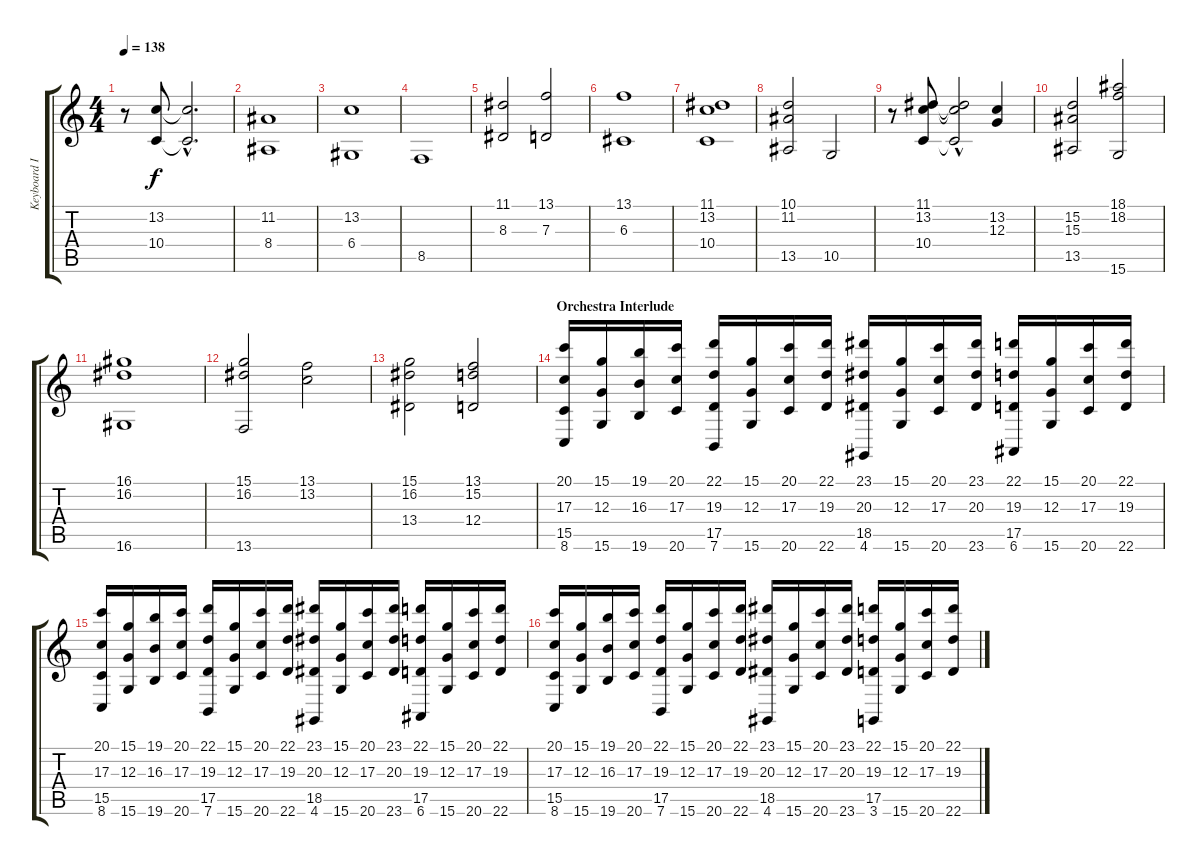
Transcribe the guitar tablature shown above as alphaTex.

\track ("Keyboard I" "Keyboard I") {instrument stringensemble1}
\staff {score tabs}
\tuning (E4 B3 G3 D3 A2 E2) {hide}
\ts (4 4)
\tempo 138
\clef g2
\ks c
r.8{dy f} (13.2 10.4).8 (13.2{hac t} 10.4{hac t}).2{d} |
(11.2 8.4).1 |
(13.2 6.4).1 |
8.5.1 |
(11.1 8.3).2 (13.1 7.3).2 |
(13.1 6.3).1 |
(11.1 13.2 10.4).1 |
(10.1 11.2 13.5).2 10.5.2 |
r.8 (11.1 13.2 10.4).8 (11.1{t} 13.2{t} 10.4{hac t}).2 (13.2 12.3).4 |
(15.2 15.3 13.5).2 (18.1 18.2 15.6).2 |
(16.1 16.2 16.6).1 |
(15.1 16.2 13.6).2 (13.1 13.2).2 |
(15.1 16.2 13.4).2 (13.1 15.2 12.4).2 |
\section ("" "Orchestra Interlude")
(20.1 17.3 15.5 8.6).16 (15.1 12.3 15.6).16 (19.1 16.3 19.6).16 (20.1 17.3 20.6).16 (22.1 19.3 17.5 7.6).16 (15.1 12.3 15.6).16 (20.1 17.3 20.6).16 (22.1 19.3 22.6).16 (23.1 20.3 18.5 4.6).16 (15.1 12.3 15.6).16 (20.1 17.3 20.6).16 (23.1 20.3 23.6).16 (22.1 19.3 17.5 6.6).16 (15.1 12.3 15.6).16 (20.1 17.3 20.6).16 (22.1 19.3 22.6).16 |
(20.1 17.3 15.5 8.6).16 (15.1 12.3 15.6).16 (19.1 16.3 19.6).16 (20.1 17.3 20.6).16 (22.1 19.3 17.5 7.6).16 (15.1 12.3 15.6).16 (20.1 17.3 20.6).16 (22.1 19.3 22.6).16 (23.1 20.3 18.5 4.6).16 (15.1 12.3 15.6).16 (20.1 17.3 20.6).16 (23.1 20.3 23.6).16 (22.1 19.3 17.5 6.6).16 (15.1 12.3 15.6).16 (20.1 17.3 20.6).16 (22.1 19.3 22.6).16 |
(20.1 17.3 15.5 8.6).16 (15.1 12.3 15.6).16 (19.1 16.3 19.6).16 (20.1 17.3 20.6).16 (22.1 19.3 17.5 7.6).16 (15.1 12.3 15.6).16 (20.1 17.3 20.6).16 (22.1 19.3 22.6).16 (23.1 20.3 18.5 4.6).16 (15.1 12.3 15.6).16 (20.1 17.3 20.6).16 (23.1 20.3 23.6).16 (22.1 19.3 17.5 3.6).16 (15.1 12.3 15.6).16 (20.1 17.3 20.6).16 (22.1 19.3 22.6).16
